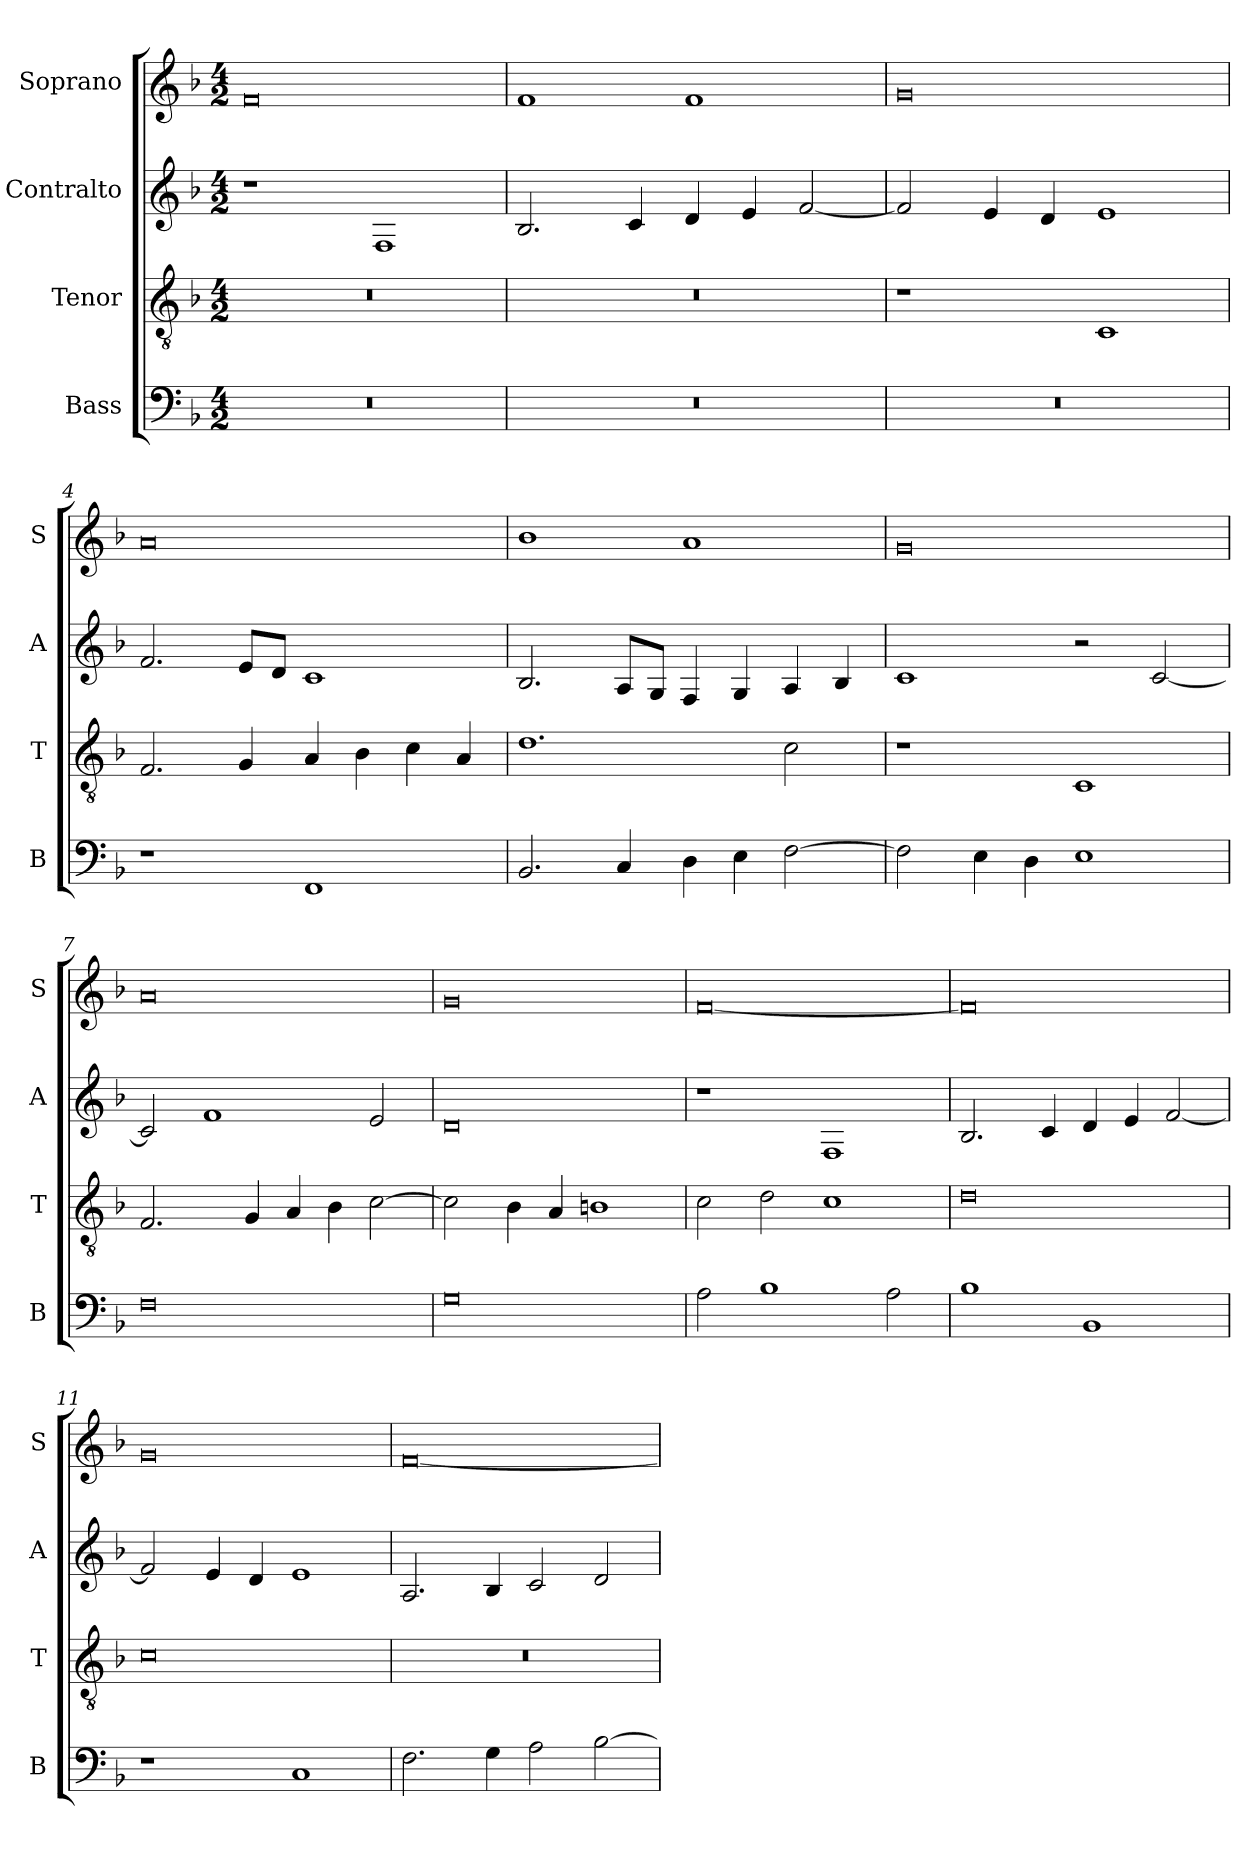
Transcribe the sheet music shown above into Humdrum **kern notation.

**kern	**kern	**kern	**kern
*part4	*part3	*part2	*part1
*staff4	*staff3	*staff2	*staff1
*I"Bass	*I"Tenor	*I"Contralto	*I"Soprano
*I'B	*I'T	*I'A	*I'S
*clefF4	*clefGv2	*clefG2	*clefG2
*k[b-]	*k[b-]	*k[b-]	*k[b-]
*F:ion	*F:ion	*F:ion	*F:ion
*M4/2	*M4/2	*M4/2	*M4/2
=1	=1	=1	=1
0r	0r	1r	0f
.	.	1F	.
=2	=2	=2	=2
0r	0r	2.B-	1f
.	.	4c	.
.	.	4d	1f
.	.	4e	.
.	.	[2f	.
=3	=3	=3	=3
0r	1r	2f]	0g
.	.	4e	.
.	.	4d	.
.	1C	1e	.
=4	=4	=4	=4
1r	2.F	2.f	0a
.	4G	8e/L	.
.	.	8d/J	.
1FF	4A	1c	.
.	4B-	.	.
.	4c	.	.
.	4A	.	.
=5	=5	=5	=5
2.BB-	1.d	2.B-	1b-
4C	.	8A/L	.
.	.	8G/J	.
4D	.	4F	1a
4E	.	4G	.
[2F	2c	4A	.
.	.	4B-	.
=6	=6	=6	=6
2F]	1r	1c	0g
4E	.	.	.
4D	.	.	.
1E	1C	2r	.
.	.	[2c	.
=7	=7	=7	=7
0F	2.F	2c]	0a
.	.	1f	.
.	4G	.	.
.	4A	.	.
.	4B-	.	.
.	[2c	2e	.
=8	=8	=8	=8
0G	2c]	0d	0g
.	4B-	.	.
.	4A	.	.
.	1Bn	.	.
=9	=9	=9	=9
2A	2c	1r	[0f
1B-	2d	.	.
.	1c	1F	.
2A	.	.	.
=10	=10	=10	=10
1B-	0d	2.B-	0f]
.	.	4c	.
1BB-	.	4d	.
.	.	4e	.
.	.	[2f	.
=11	=11	=11	=11
1r	0c	2f]	0g
.	.	4e	.
.	.	4d	.
1C	.	1e	.
=12	=12	=12	=12
2.F	0r	2.A	[0f
4G	.	4B-	.
2A	.	2c	.
[2B-	.	2d	.
=	=	=	=
*-	*-	*-	*-
